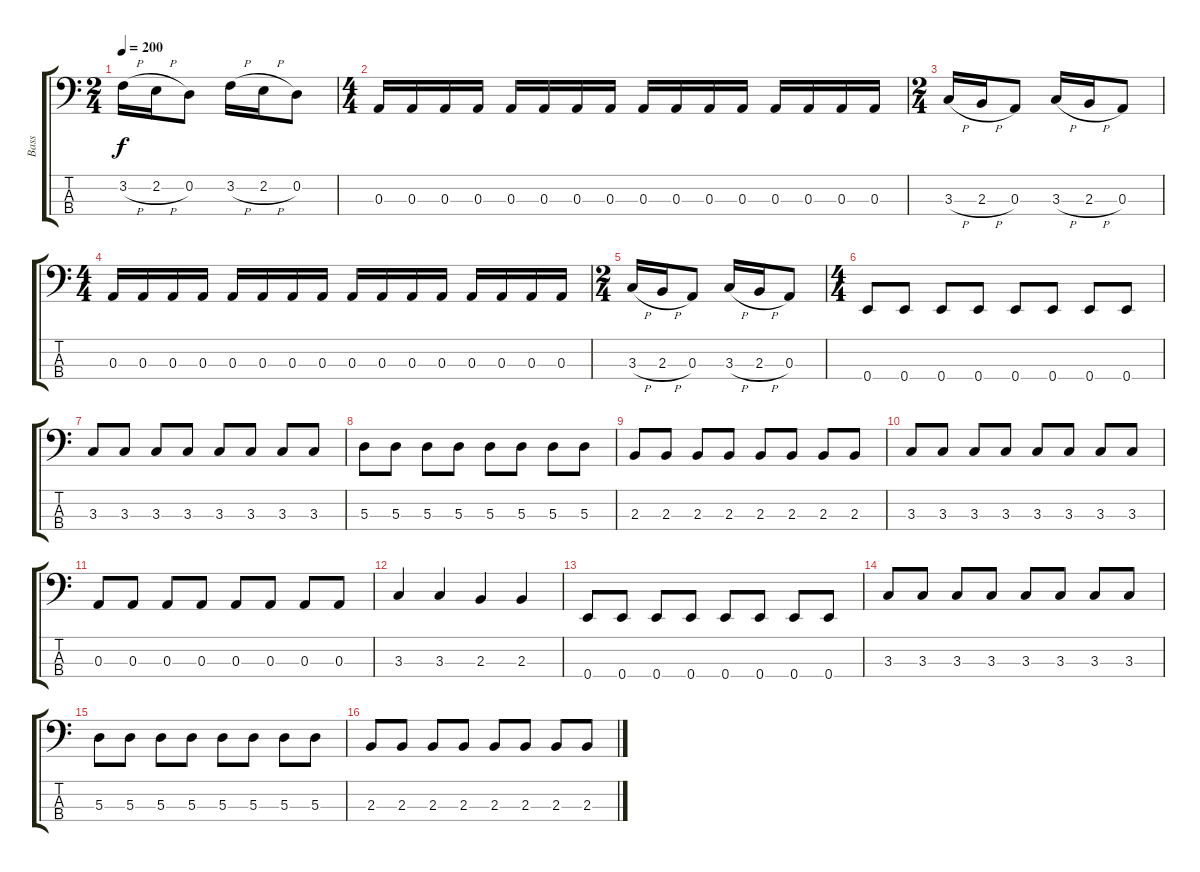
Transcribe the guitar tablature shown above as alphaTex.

\track ("Bass" "Bass") {instrument electricbasspick}
\staff {score tabs}
\tuning (G2 D2 A1 E1) {hide}
\ts (2 4)
\tempo 200
\clef f4
\ks c
3.2{h}.16{dy f} 2.2{h}.16 0.2.8 3.2{h}.16 2.2{h}.16 0.2.8 |
\ts (4 4)
0.3.16 0.3.16 0.3.16 0.3.16 0.3.16 0.3.16 0.3.16 0.3.16 0.3.16 0.3.16 0.3.16 0.3.16 0.3.16 0.3.16 0.3.16 0.3.16 |
\ts (2 4)
3.3{h}.16 2.3{h}.16 0.3.8 3.3{h}.16 2.3{h}.16 0.3.8 |
\ts (4 4)
0.3.16 0.3.16 0.3.16 0.3.16 0.3.16 0.3.16 0.3.16 0.3.16 0.3.16 0.3.16 0.3.16 0.3.16 0.3.16 0.3.16 0.3.16 0.3.16 |
\ts (2 4)
3.3{h}.16 2.3{h}.16 0.3.8 3.3{h}.16 2.3{h}.16 0.3.8 |
\ts (4 4)
0.4.8 0.4.8 0.4.8 0.4.8 0.4.8 0.4.8 0.4.8 0.4.8 |
3.3.8 3.3.8 3.3.8 3.3.8 3.3.8 3.3.8 3.3.8 3.3.8 |
5.3.8 5.3.8 5.3.8 5.3.8 5.3.8 5.3.8 5.3.8 5.3.8 |
2.3.8 2.3.8 2.3.8 2.3.8 2.3.8 2.3.8 2.3.8 2.3.8 |
3.3.8 3.3.8 3.3.8 3.3.8 3.3.8 3.3.8 3.3.8 3.3.8 |
0.3.8 0.3.8 0.3.8 0.3.8 0.3.8 0.3.8 0.3.8 0.3.8 |
3.3.4 3.3.4 2.3.4 2.3.4 |
0.4.8 0.4.8 0.4.8 0.4.8 0.4.8 0.4.8 0.4.8 0.4.8 |
3.3.8 3.3.8 3.3.8 3.3.8 3.3.8 3.3.8 3.3.8 3.3.8 |
5.3.8 5.3.8 5.3.8 5.3.8 5.3.8 5.3.8 5.3.8 5.3.8 |
2.3.8 2.3.8 2.3.8 2.3.8 2.3.8 2.3.8 2.3.8 2.3.8
